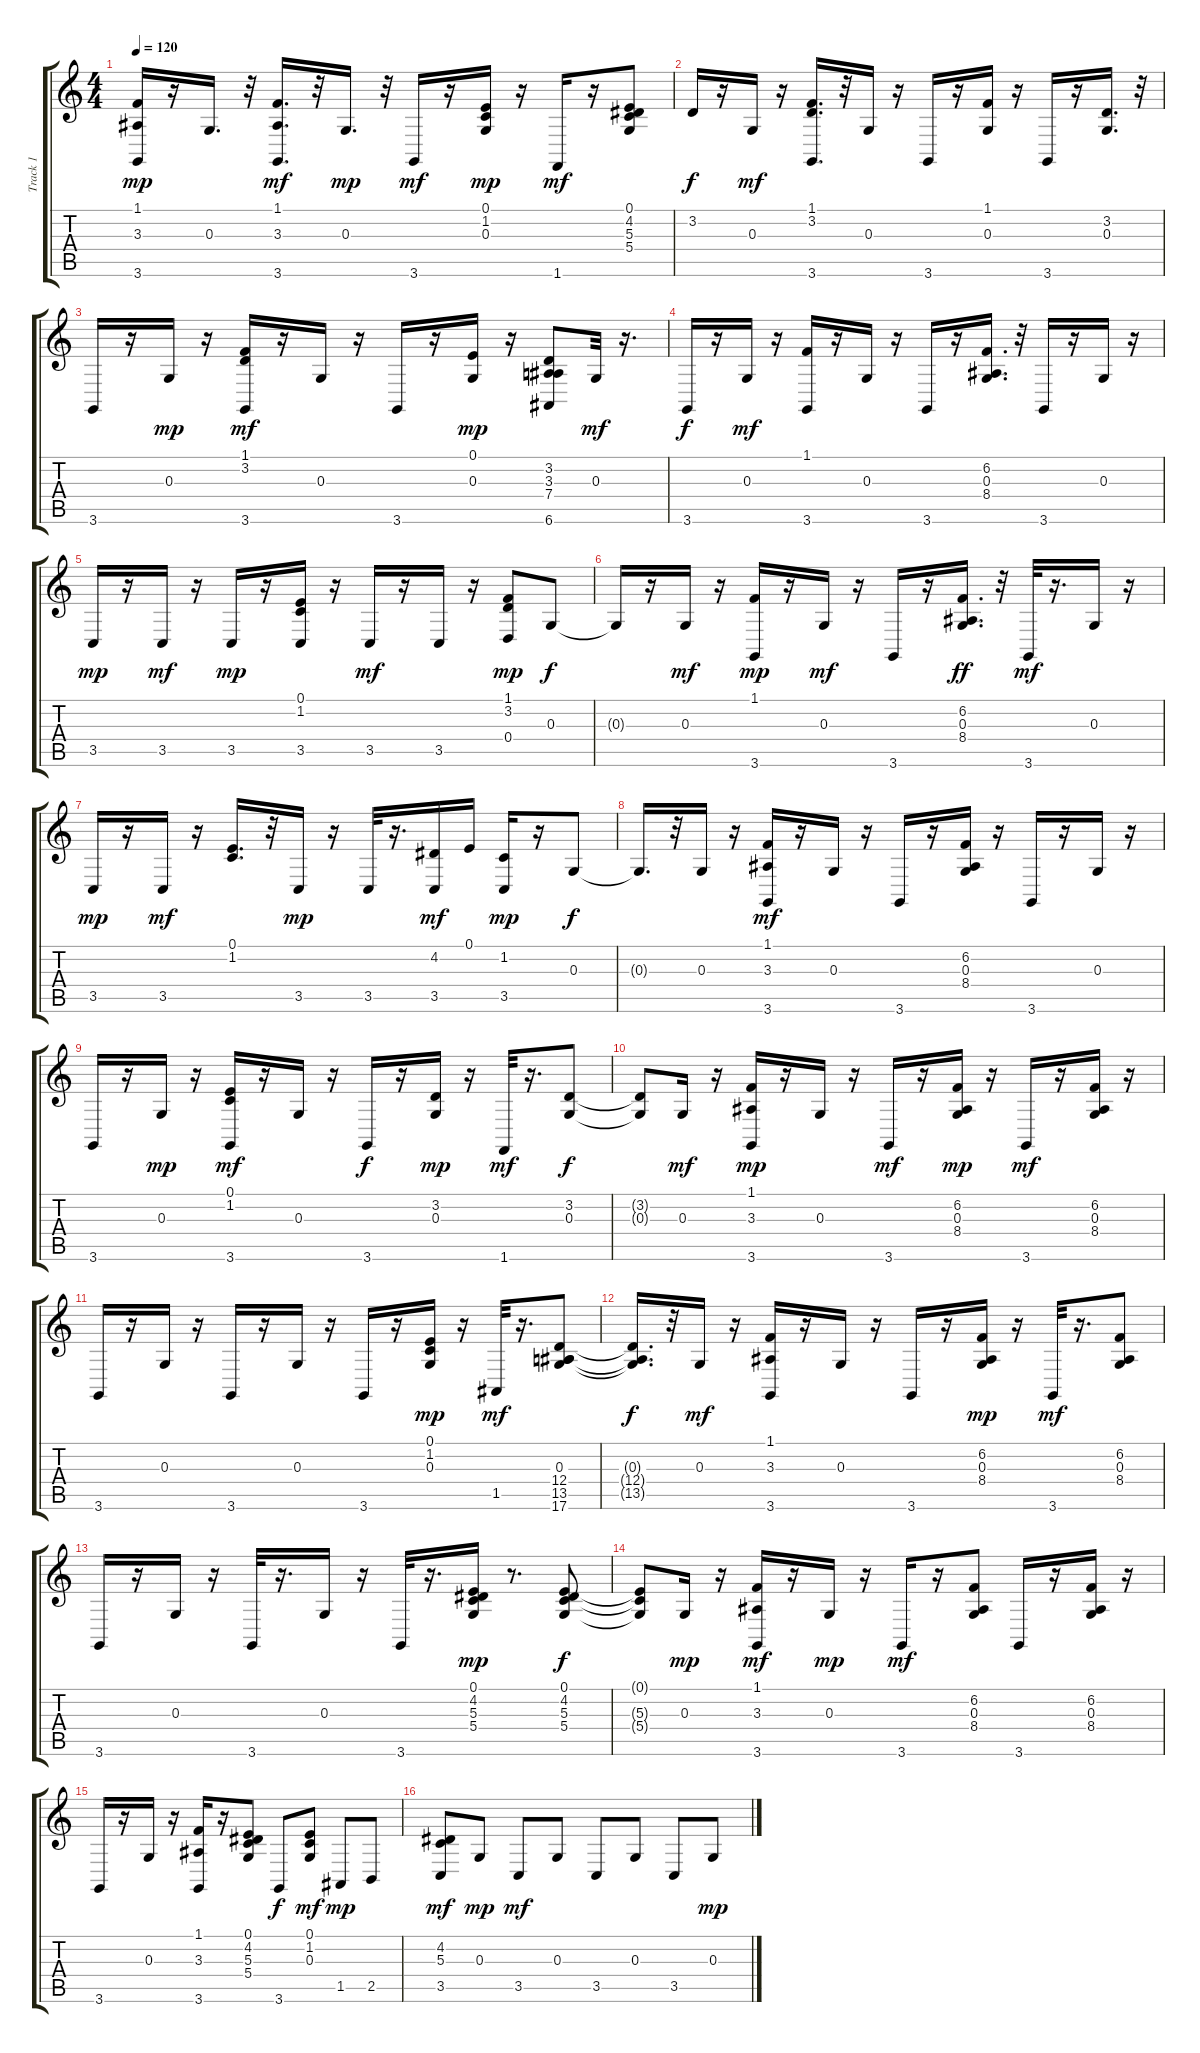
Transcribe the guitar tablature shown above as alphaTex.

\track ("Track 1" "Track 1") {instrument electricpiano1}
\staff {score tabs}
\tuning (E4 B3 G3 D3 A2 E2) {hide}
\ts (4 4)
\tempo 120
\clef g2
\ks c
(1.1 3.3 3.6).16{dy mp} r.16 0.3.16{d} r.32 (1.1 3.3 3.6).16{d dy mf} r.32 0.3.16{d dy mp} r.32 3.6.16{dy mf} r.16 (0.1 1.2 0.3).16{dy mp} r.16 1.6.16{dy mf} r.16 (0.1 4.2 5.3 5.4).8 |
3.2.16{dy f} r.16 0.3.16{dy mf} r.16 (1.1 3.2 3.6).16{d} r.32 0.3.16 r.16 3.6.16 r.16 (1.1 0.3).16 r.16 3.6.16 r.16 (3.2 0.3).16{d} r.32 |
3.6.16 r.16 0.3.16{dy mp} r.16 (1.1 3.2 3.6).16{dy mf} r.16 0.3.16 r.16 3.6.16 r.16 (0.1 0.3).16{dy mp} r.16 (3.2 3.3 7.4 6.6).8 0.3.32{dy mf} r.16{d} |
3.6.16{dy f} r.16 0.3.16{dy mf} r.16 (1.1 3.6).16 r.16 0.3.16 r.16 3.6.16 r.16 (6.2 0.3 8.4).16{d} r.32 3.6.16 r.16 0.3.16 r.16 |
3.5.16{dy mp} r.16 3.5.16{dy mf} r.16 3.5.16{dy mp} r.16 (0.1 1.2 3.5).16 r.16 3.5.16{dy mf} r.16 3.5.16 r.16 (1.1 3.2 0.4).8{dy mp} 0.3.8{dy f} |
0.3{t}.16 r.16 0.3.16{dy mf} r.16 (1.1 3.6).16{dy mp} r.16 0.3.16{dy mf} r.16 3.6.16 r.16 (6.2 0.3 8.4).16{d dy ff} r.32 3.6.32{dy mf} r.16{d} 0.3.16 r.16 |
3.5.16{dy mp} r.16 3.5.16{dy mf} r.16 (0.1 1.2).16{d} r.32 3.5.16{dy mp} r.16 3.5.32 r.16{d} (4.2 3.5).16{dy mf} 0.1.16 (1.2 3.5).16{dy mp} r.16 0.3.8{dy f} |
0.3{t}.16{d} r.32 0.3.16 r.16 (1.1 3.3 3.6).16{dy mf} r.16 0.3.16 r.16 3.6.16 r.16 (6.2 0.3 8.4).16 r.16 3.6.16 r.16 0.3.16 r.16 |
3.6.16 r.16 0.3.16{dy mp} r.16 (0.1 1.2 3.6).16{dy mf} r.16 0.3.16 r.16 3.6.16{dy f} r.16 (3.2 0.3).16{dy mp} r.16 1.6.32{dy mf} r.16{d} (3.2 0.3).8{dy f} |
(3.2{t} 0.3{t}).8 0.3.16{dy mf} r.16 (1.1 3.3 3.6).16{dy mp} r.16 0.3.16 r.16 3.6.16{dy mf} r.16 (6.2 0.3 8.4).16{dy mp} r.16 3.6.16{dy mf} r.16 (6.2 0.3 8.4).16 r.16 |
3.6.16 r.16 0.3.16 r.16 3.6.16 r.16 0.3.16 r.16 3.6.16 r.16 (0.1 1.2 0.3).16{dy mp} r.16 1.5.32{dy mf} r.16{d} (0.3 12.4 13.5 17.6).8 |
(0.3{t} 12.4{t} 13.5{t}).16{d dy f} r.32 0.3.16{dy mf} r.16 (1.1 3.3 3.6).16 r.16 0.3.16 r.16 3.6.16 r.16 (6.2 0.3 8.4).16{dy mp} r.16 3.6.32{dy mf} r.16{d} (6.2 0.3 8.4).8 |
3.6.16 r.16 0.3.16 r.16 3.6.32 r.16{d} 0.3.16 r.16 3.6.32 r.16{d} (0.1 4.2 5.3 5.4).16{dy mp} r.8{d} (0.1 4.2 5.3 5.4).8{dy f} |
(0.1{t} 5.3{t} 5.4{t}).8 0.3.16{dy mp} r.16 (1.1 3.3 3.6).16{dy mf} r.16 0.3.16{dy mp} r.16 3.6.16{dy mf} r.16 (6.2 0.3 8.4).8 3.6.16 r.16 (6.2 0.3 8.4).16 r.16 |
3.6.16 r.16 0.3.16 r.16 (1.1 3.3 3.6).16 r.16 (0.1 4.2 5.3 5.4).8 3.6.8{dy f} (0.1 1.2 0.3).8{dy mf} 1.5.8{dy mp} 2.5.8 |
(4.2 5.3 3.5).8{dy mf} 0.3.8{dy mp} 3.5.8{dy mf} 0.3.8 3.5.8 0.3.8 3.5.8 0.3.8{dy mp}
